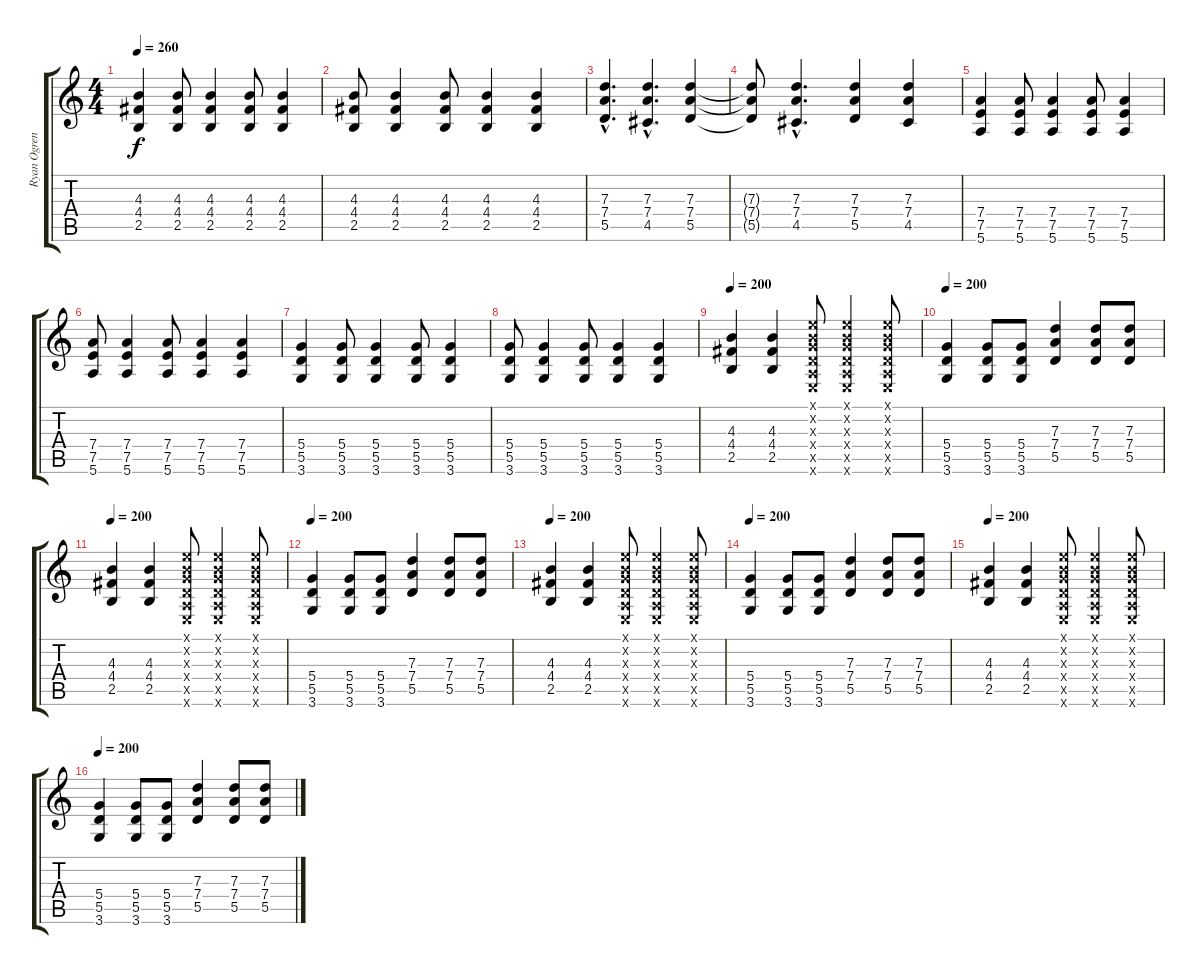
\track ("Ryan Ogren" "Ryan Ogren") {instrument distortionguitar}
\staff {score tabs}
\tuning (E4 B3 G3 D3 A2 E2) {hide}
\ts (4 4)
\tempo 260
\clef g2
\ks c
(4.3 4.4 2.5).4{dy f} (4.3 4.4 2.5).8 (4.3 4.4 2.5).4 (4.3 4.4 2.5).8 (4.3 4.4 2.5).4 |
(4.3 4.4 2.5).8 (4.3 4.4 2.5).4 (4.3 4.4 2.5).8 (4.3 4.4 2.5).4 (4.3 4.4 2.5).4 |
(7.3{hac} 7.4{hac} 5.5{hac}).4{d} (7.3{hac} 7.4{hac} 4.5{hac}).4{d} (7.3 7.4 5.5).4 |
(7.3{t} 7.4{t} 5.5{t}).8 (7.3{hac} 7.4{hac} 4.5{hac}).4{d} (7.3 7.4 5.5).4 (7.3 7.4 4.5).4 |
(7.4 7.5 5.6).4 (7.4 7.5 5.6).8 (7.4 7.5 5.6).4 (7.4 7.5 5.6).8 (7.4 7.5 5.6).4 |
(7.4 7.5 5.6).8 (7.4 7.5 5.6).4 (7.4 7.5 5.6).8 (7.4 7.5 5.6).4 (7.4 7.5 5.6).4 |
(5.4 5.5 3.6).4 (5.4 5.5 3.6).8 (5.4 5.5 3.6).4 (5.4 5.5 3.6).8 (5.4 5.5 3.6).4 |
(5.4 5.5 3.6).8 (5.4 5.5 3.6).4 (5.4 5.5 3.6).8 (5.4 5.5 3.6).4 (5.4 5.5 3.6).4 |
\tempo 200
(4.3 4.4 2.5).4 (4.3 4.4 2.5).4 (0.1{x} 0.2{x} 0.3{x} 0.4{x} 0.5{x} 0.6{x}).8 (0.1{x} 0.2{x} 0.3{x} 0.4{x} 0.5{x} 0.6{x}).4 (0.1{x} 0.2{x} 0.3{x} 0.4{x} 0.5{x} 0.6{x}).8 |
\tempo 200
(5.4 5.5 3.6).4 (5.4 5.5 3.6).8 (5.4 5.5 3.6).8 (7.3 7.4 5.5).4 (7.3 7.4 5.5).8 (7.3 7.4 5.5).8 |
\tempo 200
(4.3 4.4 2.5).4 (4.3 4.4 2.5).4 (0.1{x} 0.2{x} 0.3{x} 0.4{x} 0.5{x} 0.6{x}).8 (0.1{x} 0.2{x} 0.3{x} 0.4{x} 0.5{x} 0.6{x}).4 (0.1{x} 0.2{x} 0.3{x} 0.4{x} 0.5{x} 0.6{x}).8 |
\tempo 200
(5.4 5.5 3.6).4 (5.4 5.5 3.6).8 (5.4 5.5 3.6).8 (7.3 7.4 5.5).4 (7.3 7.4 5.5).8 (7.3 7.4 5.5).8 |
\tempo 200
(4.3 4.4 2.5).4 (4.3 4.4 2.5).4 (0.1{x} 0.2{x} 0.3{x} 0.4{x} 0.5{x} 0.6{x}).8 (0.1{x} 0.2{x} 0.3{x} 0.4{x} 0.5{x} 0.6{x}).4 (0.1{x} 0.2{x} 0.3{x} 0.4{x} 0.5{x} 0.6{x}).8 |
\tempo 200
(5.4 5.5 3.6).4 (5.4 5.5 3.6).8 (5.4 5.5 3.6).8 (7.3 7.4 5.5).4 (7.3 7.4 5.5).8 (7.3 7.4 5.5).8 |
\tempo 200
(4.3 4.4 2.5).4 (4.3 4.4 2.5).4 (0.1{x} 0.2{x} 0.3{x} 0.4{x} 0.5{x} 0.6{x}).8 (0.1{x} 0.2{x} 0.3{x} 0.4{x} 0.5{x} 0.6{x}).4 (0.1{x} 0.2{x} 0.3{x} 0.4{x} 0.5{x} 0.6{x}).8 |
\tempo 200
(5.4 5.5 3.6).4 (5.4 5.5 3.6).8 (5.4 5.5 3.6).8 (7.3 7.4 5.5).4 (7.3 7.4 5.5).8 (7.3 7.4 5.5).8
